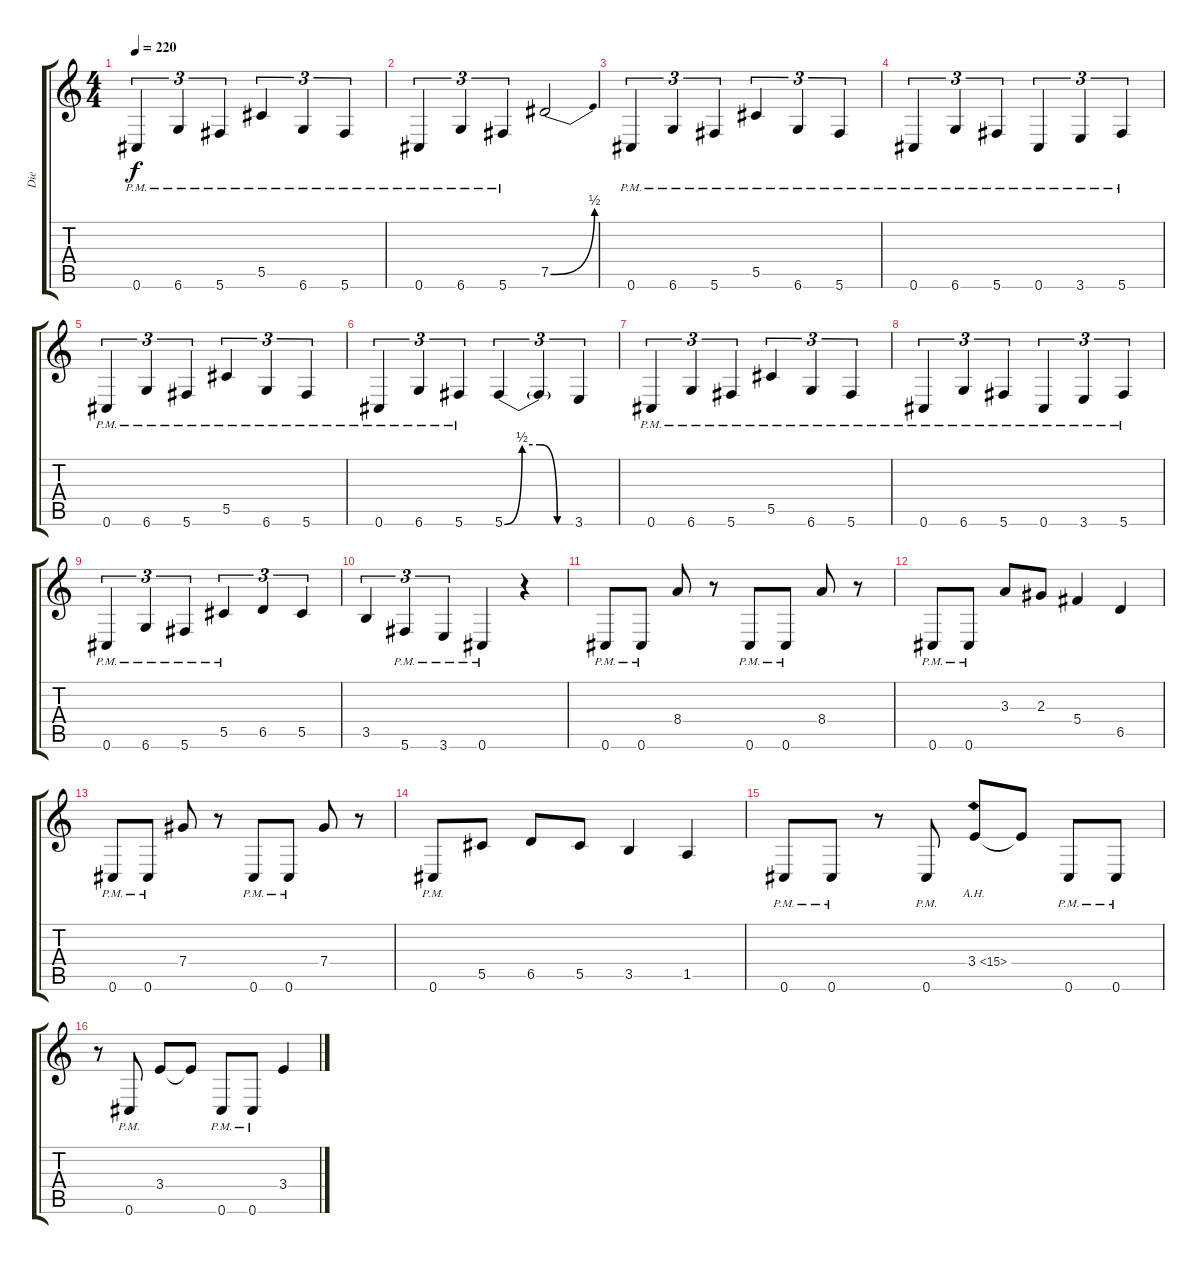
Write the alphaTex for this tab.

\track ("Die" "Die") {instrument distortionguitar}
\staff {score tabs}
\tuning (Eb4 Bb3 Gb3 Db3 Ab2 Db2) {hide}
\ts (4 4)
\tempo 220
\clef g2
\ks c
0.6{pm}.4{tu (3 2) dy f} 6.6{pm}.4{tu (3 2)} 5.6{pm}.4{tu (3 2)} 5.5{pm}.4{tu (3 2)} 6.6{pm}.4{tu (3 2)} 5.6{pm}.4{tu (3 2)} |
0.6{pm}.4{tu (3 2)} 6.6{pm}.4{tu (3 2)} 5.6{pm}.4{tu (3 2)} 7.5{be (bend 0 0 60 2)}.2 |
0.6{pm}.4{tu (3 2)} 6.6{pm}.4{tu (3 2)} 5.6{pm}.4{tu (3 2)} 5.5{pm}.4{tu (3 2)} 6.6{pm}.4{tu (3 2)} 5.6{pm}.4{tu (3 2)} |
0.6{pm}.4{tu (3 2)} 6.6{pm}.4{tu (3 2)} 5.6{pm}.4{tu (3 2)} 0.6{pm}.4{tu (3 2)} 3.6{pm}.4{tu (3 2)} 5.6{pm}.4{tu (3 2)} |
0.6{pm}.4{tu (3 2)} 6.6{pm}.4{tu (3 2)} 5.6{pm}.4{tu (3 2)} 5.5{pm}.4{tu (3 2)} 6.6{pm}.4{tu (3 2)} 5.6{pm}.4{tu (3 2)} |
0.6{pm}.4{tu (3 2)} 6.6{pm}.4{tu (3 2)} 5.6{pm}.4{tu (3 2)} 5.6{be (custom 0 0 15 2 30 2 45 0 60 0)}.4{tu (3 2)} 5.6{t}.4{tu (3 2)} 3.6.4{tu (3 2)} |
0.6{pm}.4{tu (3 2)} 6.6{pm}.4{tu (3 2)} 5.6{pm}.4{tu (3 2)} 5.5{pm}.4{tu (3 2)} 6.6{pm}.4{tu (3 2)} 5.6{pm}.4{tu (3 2)} |
0.6{pm}.4{tu (3 2)} 6.6{pm}.4{tu (3 2)} 5.6{pm}.4{tu (3 2)} 0.6{pm}.4{tu (3 2)} 3.6{pm}.4{tu (3 2)} 5.6{pm}.4{tu (3 2)} |
0.6{pm}.4{tu (3 2)} 6.6{pm}.4{tu (3 2)} 5.6{pm}.4{tu (3 2)} 5.5{pm}.4{tu (3 2)} 6.5.4{tu (3 2)} 5.5.4{tu (3 2)} |
3.5.4{tu (3 2)} 5.6{pm}.4{tu (3 2)} 3.6{pm}.4{tu (3 2)} 0.6{pm}.4 r.4 |
0.6{pm}.8 0.6{pm}.8 8.4.8 r.8 0.6{pm}.8 0.6{pm}.8 8.4.8 r.8 |
0.6{pm}.8 0.6{pm}.8 3.3.8 2.3.8 5.4.4 6.5.4 |
0.6{pm}.8 0.6{pm}.8 7.4.8 r.8 0.6{pm}.8 0.6{pm}.8 7.4.8 r.8 |
0.6{pm}.8 5.5.8 6.5.8 5.5.8 3.5.4 1.5.4 |
0.6{pm}.8 0.6{pm}.8 r.8 0.6{pm}.8 3.4{ah 12}.8 3.4{t}.8 0.6{pm}.8 0.6{pm}.8 |
r.8 0.6{pm}.8 3.4.8 3.4{t}.8 0.6{pm}.8 0.6{pm}.8 3.4.4
